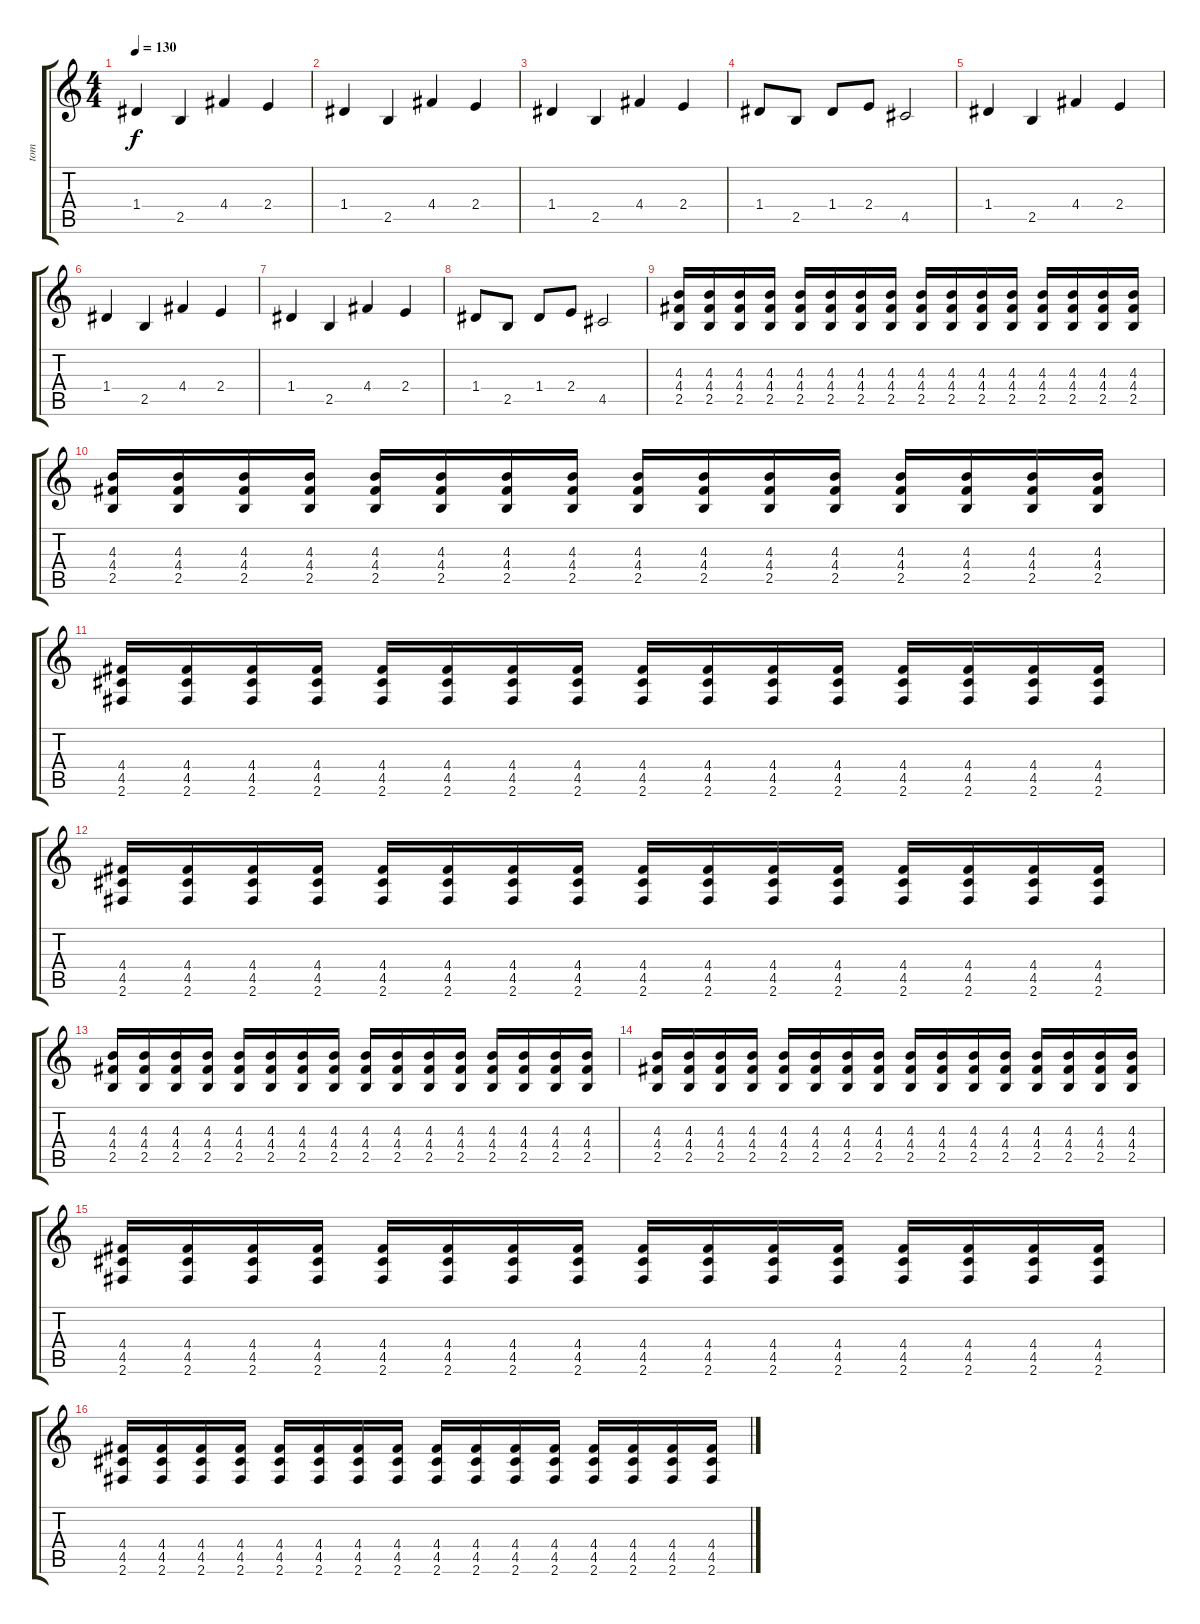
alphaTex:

\track ("tom" "tom") {instrument distortionguitar}
\staff {score tabs}
\tuning (E4 B3 G3 D3 A2 E2) {hide}
\ts (4 4)
\tempo 130
\clef g2
\ks c
1.4.4{dy f instrument distortionguitar} 2.5.4 4.4.4 2.4.4 |
1.4.4 2.5.4 4.4.4 2.4.4 |
1.4.4 2.5.4 4.4.4 2.4.4 |
1.4.8 2.5.8 1.4.8 2.4.8 4.5.2 |
1.4.4 2.5.4 4.4.4 2.4.4 |
1.4.4 2.5.4 4.4.4 2.4.4 |
1.4.4 2.5.4 4.4.4 2.4.4 |
1.4.8 2.5.8 1.4.8 2.4.8 4.5.2 |
(4.3 4.4 2.5).16 (4.3 4.4 2.5).16 (4.3 4.4 2.5).16 (4.3 4.4 2.5).16 (4.3 4.4 2.5).16 (4.3 4.4 2.5).16 (4.3 4.4 2.5).16 (4.3 4.4 2.5).16 (4.3 4.4 2.5).16 (4.3 4.4 2.5).16 (4.3 4.4 2.5).16 (4.3 4.4 2.5).16 (4.3 4.4 2.5).16 (4.3 4.4 2.5).16 (4.3 4.4 2.5).16 (4.3 4.4 2.5).16 |
(4.3 4.4 2.5).16 (4.3 4.4 2.5).16 (4.3 4.4 2.5).16 (4.3 4.4 2.5).16 (4.3 4.4 2.5).16 (4.3 4.4 2.5).16 (4.3 4.4 2.5).16 (4.3 4.4 2.5).16 (4.3 4.4 2.5).16 (4.3 4.4 2.5).16 (4.3 4.4 2.5).16 (4.3 4.4 2.5).16 (4.3 4.4 2.5).16 (4.3 4.4 2.5).16 (4.3 4.4 2.5).16 (4.3 4.4 2.5).16 |
(4.4 4.5 2.6).16 (4.4 4.5 2.6).16 (4.4 4.5 2.6).16 (4.4 4.5 2.6).16 (4.4 4.5 2.6).16 (4.4 4.5 2.6).16 (4.4 4.5 2.6).16 (4.4 4.5 2.6).16 (4.4 4.5 2.6).16 (4.4 4.5 2.6).16 (4.4 4.5 2.6).16 (4.4 4.5 2.6).16 (4.4 4.5 2.6).16 (4.4 4.5 2.6).16 (4.4 4.5 2.6).16 (4.4 4.5 2.6).16 |
(4.4 4.5 2.6).16 (4.4 4.5 2.6).16 (4.4 4.5 2.6).16 (4.4 4.5 2.6).16 (4.4 4.5 2.6).16 (4.4 4.5 2.6).16 (4.4 4.5 2.6).16 (4.4 4.5 2.6).16 (4.4 4.5 2.6).16 (4.4 4.5 2.6).16 (4.4 4.5 2.6).16 (4.4 4.5 2.6).16 (4.4 4.5 2.6).16 (4.4 4.5 2.6).16 (4.4 4.5 2.6).16 (4.4 4.5 2.6).16 |
(4.3 4.4 2.5).16 (4.3 4.4 2.5).16 (4.3 4.4 2.5).16 (4.3 4.4 2.5).16 (4.3 4.4 2.5).16 (4.3 4.4 2.5).16 (4.3 4.4 2.5).16 (4.3 4.4 2.5).16 (4.3 4.4 2.5).16 (4.3 4.4 2.5).16 (4.3 4.4 2.5).16 (4.3 4.4 2.5).16 (4.3 4.4 2.5).16 (4.3 4.4 2.5).16 (4.3 4.4 2.5).16 (4.3 4.4 2.5).16 |
(4.3 4.4 2.5).16 (4.3 4.4 2.5).16 (4.3 4.4 2.5).16 (4.3 4.4 2.5).16 (4.3 4.4 2.5).16 (4.3 4.4 2.5).16 (4.3 4.4 2.5).16 (4.3 4.4 2.5).16 (4.3 4.4 2.5).16 (4.3 4.4 2.5).16 (4.3 4.4 2.5).16 (4.3 4.4 2.5).16 (4.3 4.4 2.5).16 (4.3 4.4 2.5).16 (4.3 4.4 2.5).16 (4.3 4.4 2.5).16 |
(4.4 4.5 2.6).16 (4.4 4.5 2.6).16 (4.4 4.5 2.6).16 (4.4 4.5 2.6).16 (4.4 4.5 2.6).16 (4.4 4.5 2.6).16 (4.4 4.5 2.6).16 (4.4 4.5 2.6).16 (4.4 4.5 2.6).16 (4.4 4.5 2.6).16 (4.4 4.5 2.6).16 (4.4 4.5 2.6).16 (4.4 4.5 2.6).16 (4.4 4.5 2.6).16 (4.4 4.5 2.6).16 (4.4 4.5 2.6).16 |
(4.4 4.5 2.6).16 (4.4 4.5 2.6).16 (4.4 4.5 2.6).16 (4.4 4.5 2.6).16 (4.4 4.5 2.6).16 (4.4 4.5 2.6).16 (4.4 4.5 2.6).16 (4.4 4.5 2.6).16 (4.4 4.5 2.6).16 (4.4 4.5 2.6).16 (4.4 4.5 2.6).16 (4.4 4.5 2.6).16 (4.4 4.5 2.6).16 (4.4 4.5 2.6).16 (4.4 4.5 2.6).16 (4.4 4.5 2.6).16
